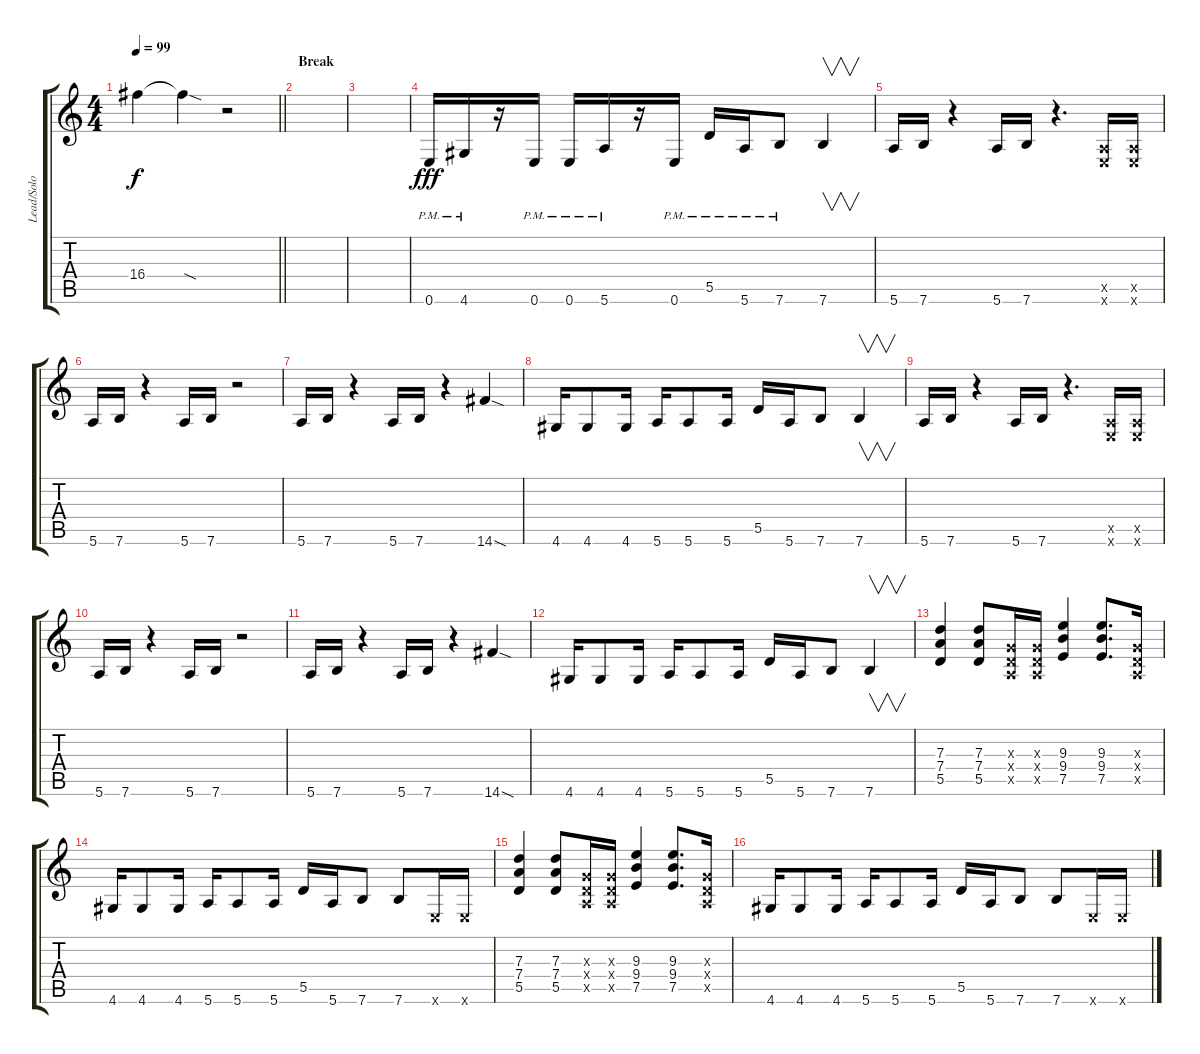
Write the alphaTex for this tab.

\track ("Lead/Solo" "Lead/Solo") {instrument distortionguitar}
\staff {score tabs}
\tuning (E4 B3 G3 D3 A2 E2) {hide}
\ts (4 4)
\tempo 99
\clef g2
\barLineRight lightlight
\ks c
16.4.4{dy f} 16.4{sod t}.4 r.2 |
\section ("" "Break")
|
|
0.6{pm}.16{dy fff} 4.6{pm}.16 r.16 0.6{pm}.16 0.6{pm}.16 5.6{pm}.16 r.16 0.6{pm}.16 5.5{pm}.16 5.6{pm}.16 7.6{pm}.8 7.6.4{v} |
5.6.16 7.6.16 r.4 5.6.16 7.6.16 r.4{d} (0.5{x} 0.6{x}).16 (0.5{x} 0.6{x}).16 |
5.6.16 7.6.16 r.4 5.6.16 7.6.16 r.2 |
5.6.16 7.6.16 r.4 5.6.16 7.6.16 r.4 14.6{sod}.4 |
4.6.16 4.6.8 4.6.16 5.6.16 5.6.8 5.6.16 5.5.16 5.6.16 7.6.8 7.6.4{v} |
5.6.16 7.6.16 r.4 5.6.16 7.6.16 r.4{d} (0.5{x} 0.6{x}).16 (0.5{x} 0.6{x}).16 |
5.6.16 7.6.16 r.4 5.6.16 7.6.16 r.2 |
5.6.16 7.6.16 r.4 5.6.16 7.6.16 r.4 14.6{sod}.4 |
4.6.16 4.6.8 4.6.16 5.6.16 5.6.8 5.6.16 5.5.16 5.6.16 7.6.8 7.6.4{v} |
(7.3 7.4 5.5).4 (7.3 7.4 5.5).8 (0.3{x} 0.4{x} 0.5{x}).16 (0.3{x} 0.4{x} 0.5{x}).16 (9.3 9.4 7.5).4 (9.3 9.4 7.5).8{d} (0.3{x} 0.4{x} 0.5{x}).16 |
4.6.16 4.6.8 4.6.16 5.6.16 5.6.8 5.6.16 5.5.16 5.6.16 7.6.8 7.6.8 0.6{x}.16 0.6{x}.16 |
(7.3 7.4 5.5).4 (7.3 7.4 5.5).8 (0.3{x} 0.4{x} 0.5{x}).16 (0.3{x} 0.4{x} 0.5{x}).16 (9.3 9.4 7.5).4 (9.3 9.4 7.5).8{d} (0.3{x} 0.4{x} 0.5{x}).16 |
4.6.16 4.6.8 4.6.16 5.6.16 5.6.8 5.6.16 5.5.16 5.6.16 7.6.8 7.6.8 0.6{x}.16 0.6{x}.16
